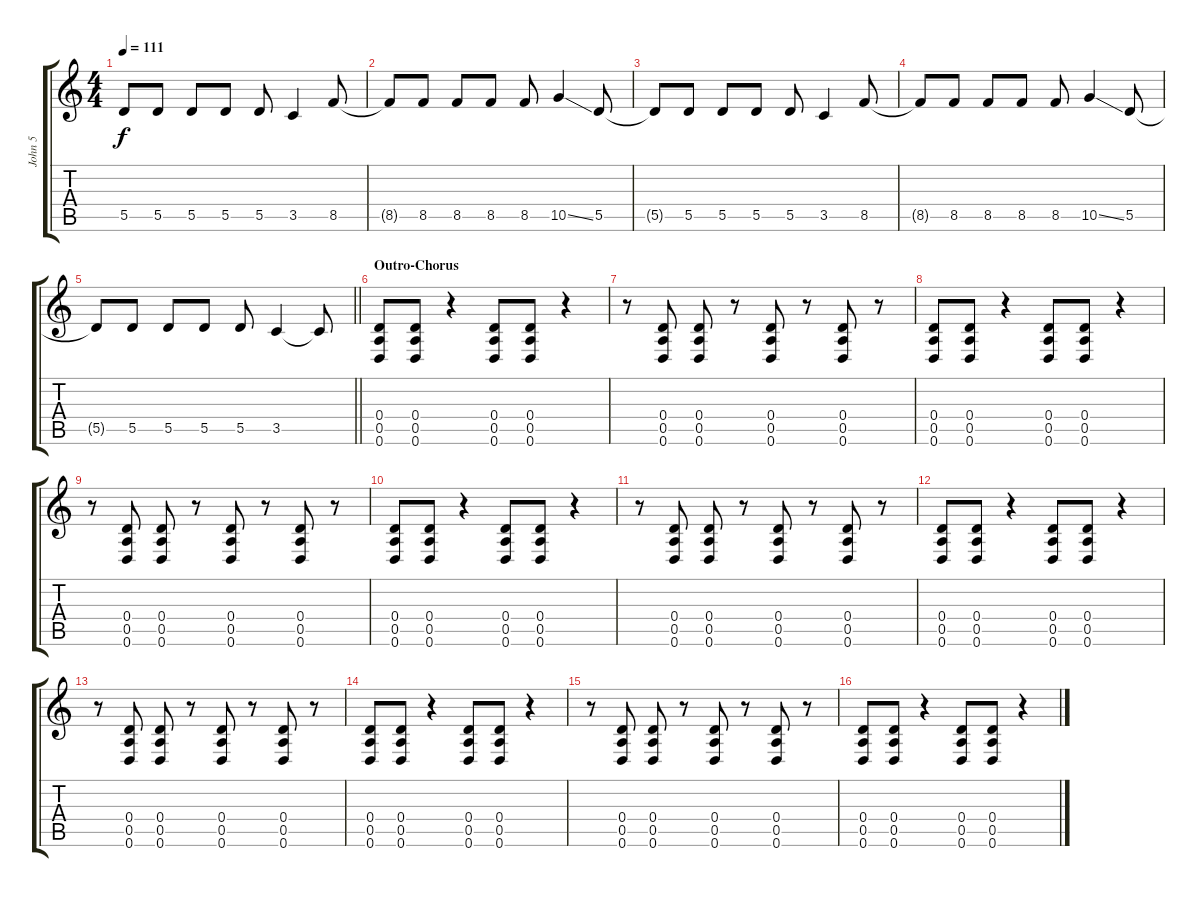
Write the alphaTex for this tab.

\track ("John 5" "John 5") {instrument distortionguitar}
\staff {score tabs}
\tuning (E4 B3 G3 D3 A2 D2) {hide}
\ts (4 4)
\tempo 111
\clef g2
\ks c
5.5{t}.8{dy f} 5.5.8 5.5.8 5.5.8 5.5.8 3.5.4 8.5.8 |
8.5{t}.8 8.5.8 8.5.8 8.5.8 8.5.8 10.5{ss}.4 5.5.8 |
5.5{t}.8 5.5.8 5.5.8 5.5.8 5.5.8 3.5.4 8.5.8 |
8.5{t}.8 8.5.8 8.5.8 8.5.8 8.5.8 10.5{ss}.4 5.5.8 |
\barLineRight lightlight
5.5{t}.8 5.5.8 5.5.8 5.5.8 5.5.8 3.5.4 3.5{t}.8 |
\section ("" "Outro-Chorus")
(0.4 0.5 0.6).8 (0.4 0.5 0.6).8 r.4 (0.4 0.5 0.6).8 (0.4 0.5 0.6).8 r.4 |
r.8 (0.4 0.5 0.6).8 (0.4 0.5 0.6).8 r.8 (0.4 0.5 0.6).8 r.8 (0.4 0.5 0.6).8 r.8 |
(0.4 0.5 0.6).8 (0.4 0.5 0.6).8 r.4 (0.4 0.5 0.6).8 (0.4 0.5 0.6).8 r.4 |
r.8 (0.4 0.5 0.6).8 (0.4 0.5 0.6).8 r.8 (0.4 0.5 0.6).8 r.8 (0.4 0.5 0.6).8 r.8 |
(0.4 0.5 0.6).8 (0.4 0.5 0.6).8 r.4 (0.4 0.5 0.6).8 (0.4 0.5 0.6).8 r.4 |
r.8 (0.4 0.5 0.6).8 (0.4 0.5 0.6).8 r.8 (0.4 0.5 0.6).8 r.8 (0.4 0.5 0.6).8 r.8 |
(0.4 0.5 0.6).8 (0.4 0.5 0.6).8 r.4 (0.4 0.5 0.6).8 (0.4 0.5 0.6).8 r.4 |
r.8 (0.4 0.5 0.6).8 (0.4 0.5 0.6).8 r.8 (0.4 0.5 0.6).8 r.8 (0.4 0.5 0.6).8 r.8 |
(0.4 0.5 0.6).8 (0.4 0.5 0.6).8 r.4 (0.4 0.5 0.6).8 (0.4 0.5 0.6).8 r.4 |
r.8 (0.4 0.5 0.6).8 (0.4 0.5 0.6).8 r.8 (0.4 0.5 0.6).8 r.8 (0.4 0.5 0.6).8 r.8 |
(0.4 0.5 0.6).8 (0.4 0.5 0.6).8 r.4 (0.4 0.5 0.6).8 (0.4 0.5 0.6).8 r.4
